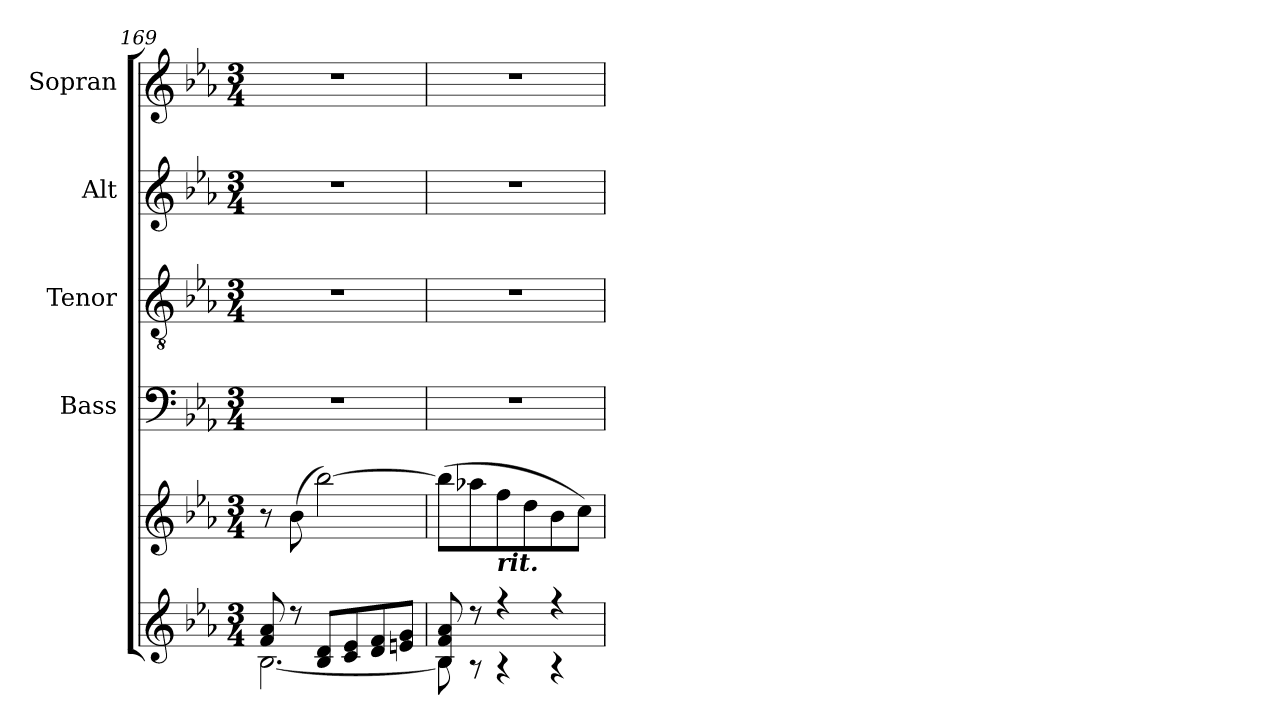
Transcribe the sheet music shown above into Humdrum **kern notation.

**kern	**kern	**kern	**kern	**kern	**kern
*part5	*part5	*part4	*part3	*part2	*part1
*staff6	*staff5	*staff4	*staff3	*staff2	*staff1
*	*	*I"Bass	*I"Tenor	*I"Alt	*I"Sopran
*	*	*I'B.	*I'T.	*I'A.	*I'S.
*clefG2	*clefG2	*clefF4	*clefGv2	*clefG2	*clefG2
*k[b-e-a-]	*k[b-e-a-]	*k[b-e-a-]	*k[b-e-a-]	*k[b-e-a-]	*k[b-e-a-]
*E-:	*E-:	*E-:	*E-:	*E-:	*E-:
*M3/4	*M3/4	*M3/4	*M3/4	*M3/4	*M3/4
=169	=169	=169	=169	=169	=169
*^	*	*	*	*	*
8f/ 8a-/	[<2.B-\	8r	2.r	2.r	2.r	2.r
8r	.	(>8b-\	.	.	.	.
8B-/ 8d/L	.	[2bb-\)	.	.	.	.
8c/ 8e-/	.	.	.	.	.	.
8d/ 8f/	.	.	.	.	.	.
8en/ 8g/J	.	.	.	.	.	.
=170	=170	=170	=170	=170	=170	=170
8B-/ 8f/ 8a-/	8B-\]	(>8bb-\L]	2.r	2.r	2.r	2.r
8r	8r	8aa-X\	.	.	.	.
!	!	!LO:TX:b:Bi:t=rit.	!	!	!	!
4r	4r	8ff\	.	.	.	.
.	.	8dd\	.	.	.	.
4r	4r	8b-\	.	.	.	.
.	.	8cc\J)	.	.	.	.
*v	*v	*	*	*	*	*
=	=	=	=	=	=
*-	*-	*-	*-	*-	*-
